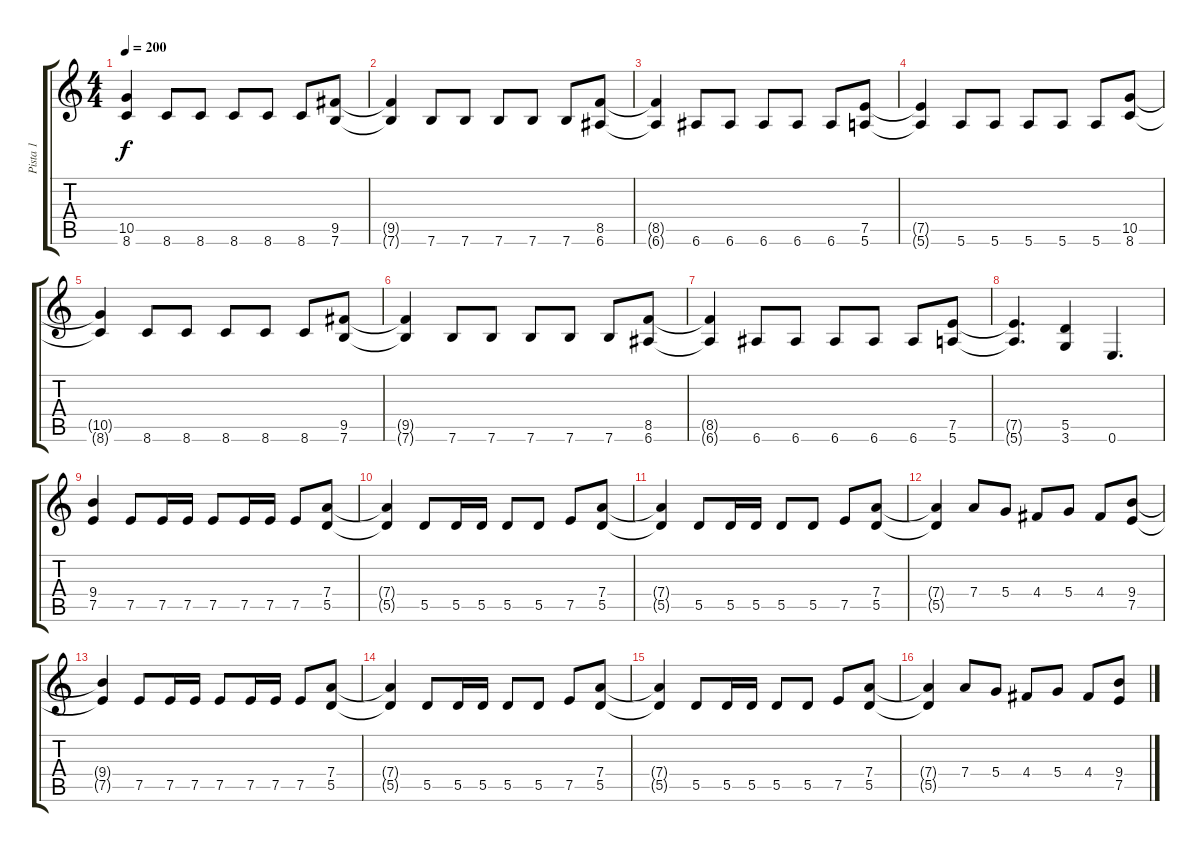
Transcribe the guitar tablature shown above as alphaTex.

\track ("Pista 1" "Pista 1") {instrument distortionguitar}
\staff {score tabs}
\tuning (E4 B3 G3 D3 A2 E2) {hide}
\ts (4 4)
\tempo 200
\clef g2
\ks c
(10.5{t} 8.6{t}).4{dy f} 8.6.8 8.6.8 8.6.8 8.6.8 8.6.8 (9.5 7.6).8 |
(9.5{t} 7.6{t}).4 7.6.8 7.6.8 7.6.8 7.6.8 7.6.8 (8.5 6.6).8 |
(8.5{t} 6.6{t}).4 6.6.8 6.6.8 6.6.8 6.6.8 6.6.8 (7.5 5.6).8 |
(7.5{t} 5.6{t}).4 5.6.8 5.6.8 5.6.8 5.6.8 5.6.8 (10.5 8.6).8 |
(10.5{t} 8.6{t}).4 8.6.8 8.6.8 8.6.8 8.6.8 8.6.8 (9.5 7.6).8 |
(9.5{t} 7.6{t}).4 7.6.8 7.6.8 7.6.8 7.6.8 7.6.8 (8.5 6.6).8 |
(8.5{t} 6.6{t}).4 6.6.8 6.6.8 6.6.8 6.6.8 6.6.8 (7.5 5.6).8 |
(7.5{t} 5.6{t}).4{d} (5.5 3.6).4 0.6.4{d} |
(9.4 7.5).4 7.5.8 7.5.16 7.5.16 7.5.8 7.5.16 7.5.16 7.5.8 (7.4 5.5).8 |
(7.4{t} 5.5{t}).4 5.5.8 5.5.16 5.5.16 5.5.8 5.5.8 7.5.8 (7.4 5.5).8 |
(7.4{t} 5.5{t}).4 5.5.8 5.5.16 5.5.16 5.5.8 5.5.8 7.5.8 (7.4 5.5).8 |
(7.4{t} 5.5{t}).4 7.4.8 5.4.8 4.4.8 5.4.8 4.4.8 (9.4 7.5).8 |
(9.4{t} 7.5{t}).4 7.5.8 7.5.16 7.5.16 7.5.8 7.5.16 7.5.16 7.5.8 (7.4 5.5).8 |
(7.4{t} 5.5{t}).4 5.5.8 5.5.16 5.5.16 5.5.8 5.5.8 7.5.8 (7.4 5.5).8 |
(7.4{t} 5.5{t}).4 5.5.8 5.5.16 5.5.16 5.5.8 5.5.8 7.5.8 (7.4 5.5).8 |
(7.4{t} 5.5{t}).4 7.4.8 5.4.8 4.4.8 5.4.8 4.4.8 (9.4 7.5).8
